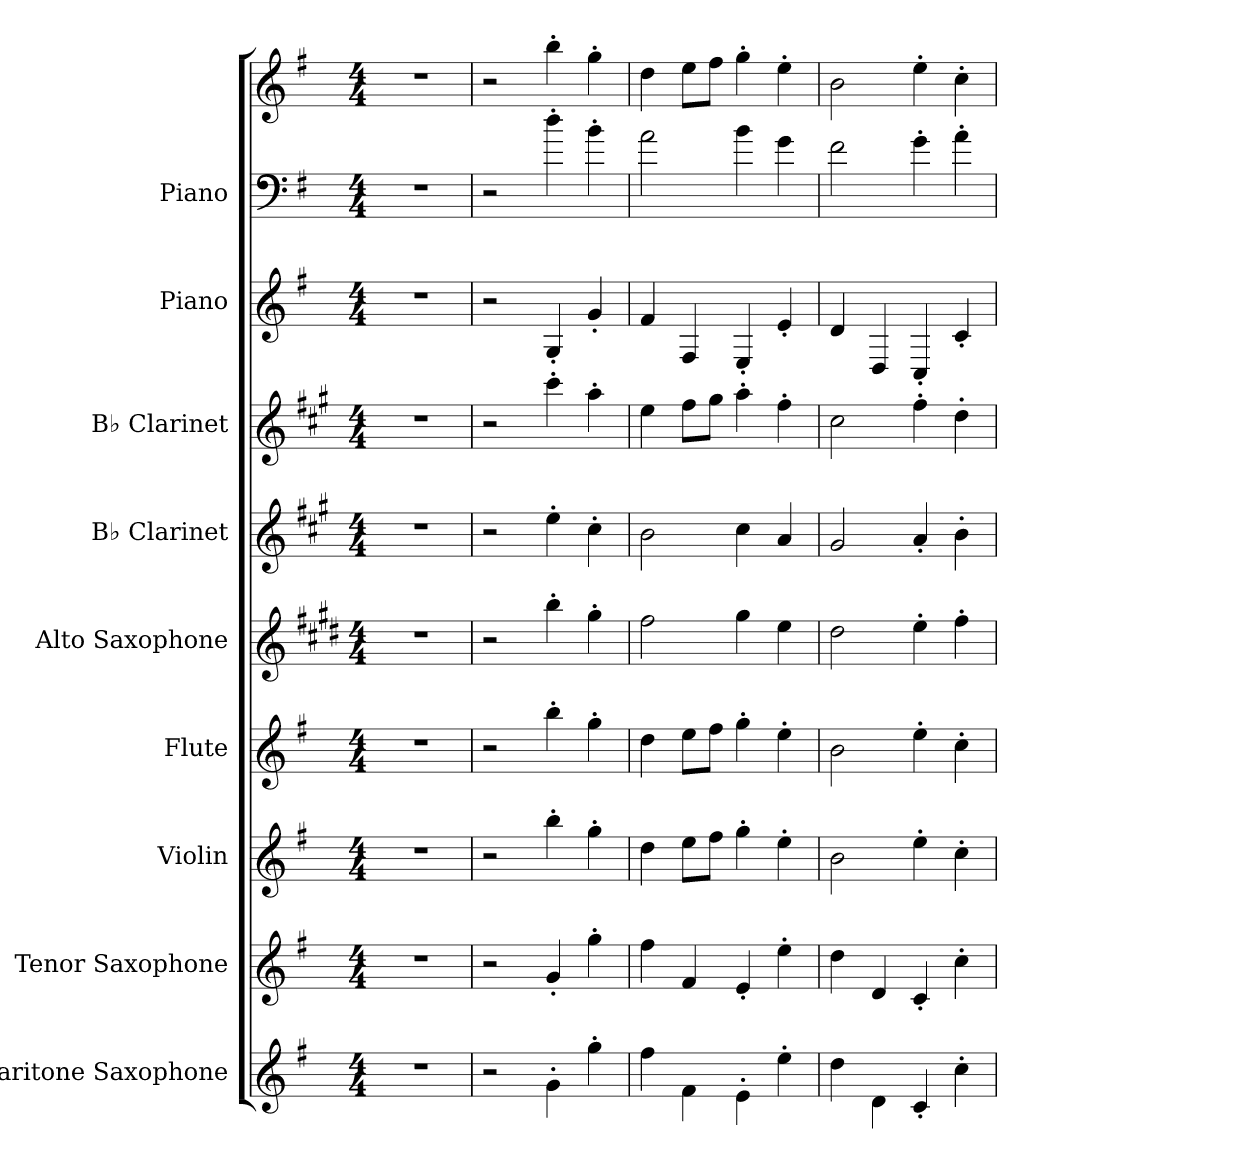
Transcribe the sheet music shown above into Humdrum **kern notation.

**kern	**kern	**kern	**kern	**kern	**kern	**kern	**kern	**kern	**kern
*part9	*part8	*part7	*part6	*part5	*part4	*part3	*part2	*part1	*part1
*staff10	*staff9	*staff8	*staff7	*staff6	*staff5	*staff4	*staff3	*staff2	*staff1
*I"Baritone Saxophone	*I"Tenor Saxophone	*I"Violin	*I"Flute	*I"Alto Saxophone	*I"B♭ Clarinet	*I"B♭ Clarinet	*I"Piano	*I"Piano	*
*I'Bar. Sax.	*I'T. Sax.	*I'Vln.	*I'Fl.	*I'A. Sax.	*I'B♭ Cl.	*I'B♭ Cl.	*I'Pno.	*I'Pno.	*
*clefG2	*clefG2	*clefG2	*clefG2	*clefG2	*clefG2	*clefG2	*clefG2	*clefF4	*clefG2
*ITrd12c21	*ITrd8c14	*	*	*ITrd5c9	*ITrd1c2	*ITrd1c2	*	*	*
*k[f#]	*k[f#]	*k[f#]	*k[f#]	*k[f#]	*k[f#]	*k[f#]	*k[f#]	*k[f#]	*k[f#]
*M4/4	*M4/4	*M4/4	*M4/4	*M4/4	*M4/4	*M4/4	*M4/4	*M4/4	*M4/4
=1	=1	=1	=1	=1	=1	=1	=1	=1	=1
1r	1r	1r	1r	1r	1r	1r	1r	1r	1r
=2	=2	=2	=2	=2	=2	=2	=2	=2	=2
2r	2r	2r	2r	2r	2r	2r	2r	2r	2r
4G'\	4G'/	4bb'\	4bb'\	4dd'\	4dd'\	4bb'\	4G'/	4dd'\	4bb'\
4g'\	4g'\	4gg'\	4gg'\	4b'\	4b'\	4gg'\	4g'/	4b'\	4gg'\
=3	=3	=3	=3	=3	=3	=3	=3	=3	=3
4f#\	4f#\	4dd\	4dd\	2a\	2a\	4dd\	4f#/	2a\	4dd\
4F#\	4F#/	8ee\L	8ee\L	.	.	8ee\L	4F#/	.	8ee\L
.	.	8ff#\J	8ff#\J	.	.	8ff#\J	.	.	8ff#\J
4E'\	4E'/	4gg'\	4gg'\	4b\	4b\	4gg'\	4E'/	4b\	4gg'\
4e'\	4e'\	4ee'\	4ee'\	4g\	4g/	4ee'\	4e'/	4g\	4ee'\
=4	=4	=4	=4	=4	=4	=4	=4	=4	=4
4d\	4d\	2b\	2b\	2f#\	2f#/	2b\	4d/	2f#\	2b\
4D\	4D/	.	.	.	.	.	4D/	.	.
4C'/	4C'/	4ee'\	4ee'\	4g'\	4g'/	4ee'\	4C'/	4g'\	4ee'\
4c'\	4c'\	4cc'\	4cc'\	4a'\	4a'\	4cc'\	4c'/	4a'\	4cc'\
=	=	=	=	=	=	=	=	=	=
*-	*-	*-	*-	*-	*-	*-	*-	*-	*-
